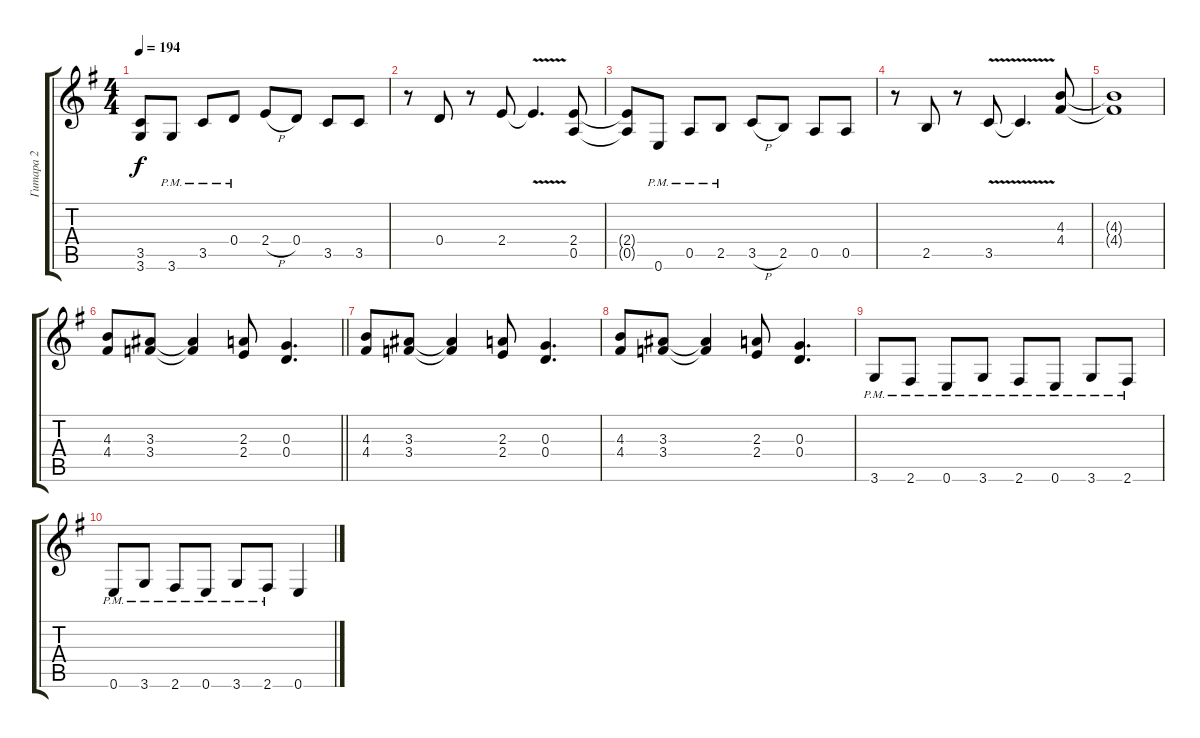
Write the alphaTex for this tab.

\track ("Гитара 2" "Гитара 2") {instrument distortionguitar}
\staff {score tabs}
\tuning (E4 B3 G3 D3 A2 E2) {hide}
\ts (4 4)
\tempo 194
\clef g2
\ks eminor
(3.5{t} 3.6{t}).8{dy f} 3.6{pm}.8 3.5{pm}.8 0.4{pm}.8 2.4{h}.8 0.4.8 3.5.8 3.5.8 |
r.8 0.4.8 r.8 2.4.8 2.4{v t}.4{d} (2.4 0.5).8 |
(2.4{t} 0.5{t}).8 0.6{pm}.8 0.5{pm}.8 2.5{pm}.8 3.5{h}.8 2.5.8 0.5.8 0.5.8 |
r.8 2.5.8 r.8 3.5{v}.8 3.5{t}.4{d} (4.3 4.4).8 |
(4.3{t} 4.4{t}).1 |
\barLineRight lightlight
(4.3 4.4).8 (3.3 3.4).8 (3.3{t} 3.4{t}).4 (2.3 2.4).8 (0.3 0.4).4{d} |
(4.3 4.4).8 (3.3 3.4).8 (3.3{t} 3.4{t}).4 (2.3 2.4).8 (0.3 0.4).4{d} |
(4.3 4.4).8 (3.3 3.4).8 (3.3{t} 3.4{t}).4 (2.3 2.4).8 (0.3 0.4).4{d} |
3.6{pm}.8 2.6{pm}.8 0.6{pm}.8 3.6{pm}.8 2.6{pm}.8 0.6{pm}.8 3.6{pm}.8 2.6{pm}.8 |
0.6{pm}.8 3.6{pm}.8 2.6{pm}.8 0.6{pm}.8 3.6{pm}.8 2.6{pm}.8 0.6.4
